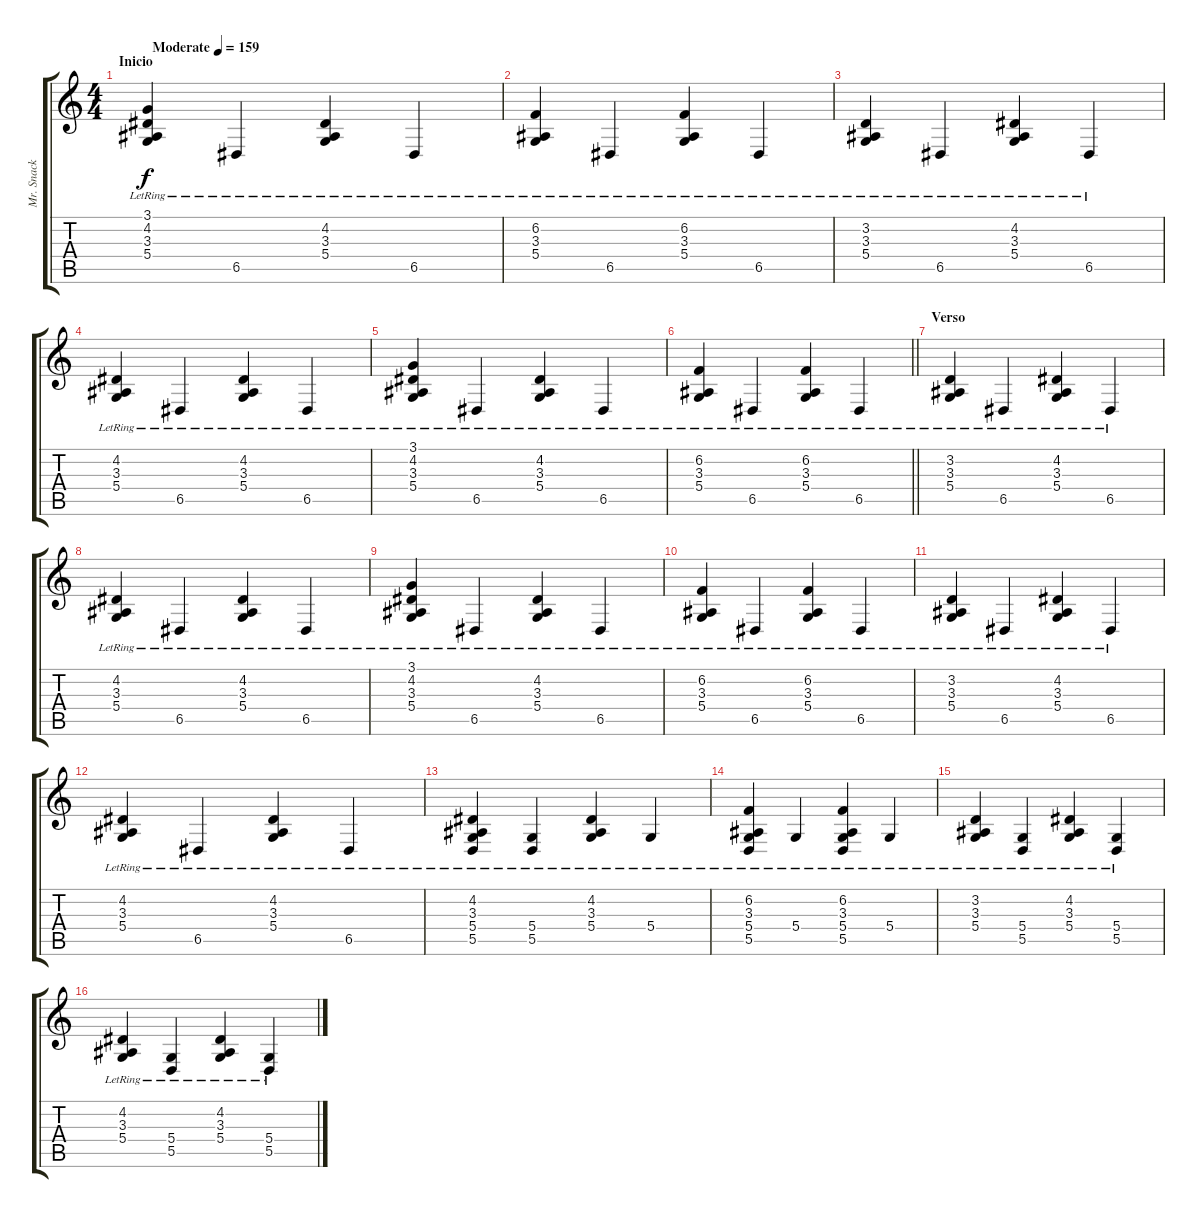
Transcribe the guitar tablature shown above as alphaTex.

\track ("Mr. Snack" "Mr. Snack") {instrument electricpiano1}
\staff {score tabs}
\tuning (E4 B3 G3 D3 A2 E2) {hide}
\ts (4 4)
\section ("" "Inicio")
\tempo (159 "Moderate")
\clef g2
\ks c
(3.1{lr} 4.2{lr} 3.3{lr} 5.4{lr}).4{dy f instrument electricpiano1} 6.5{lr}.4 (4.2{lr} 3.3{lr} 5.4{lr}).4 6.5{lr}.4 |
(6.2{lr} 3.3{lr} 5.4{lr}).4 6.5{lr}.4 (6.2{lr} 3.3{lr} 5.4{lr}).4 6.5{lr}.4 |
(3.2{lr} 3.3{lr} 5.4{lr}).4 6.5{lr}.4 (4.2{lr} 3.3{lr} 5.4{lr}).4 6.5{lr}.4 |
(4.2{lr} 3.3{lr} 5.4{lr}).4 6.5{lr}.4 (4.2{lr} 3.3{lr} 5.4{lr}).4 6.5{lr}.4 |
(3.1{lr} 4.2{lr} 3.3{lr} 5.4{lr}).4 6.5{lr}.4 (4.2{lr} 3.3{lr} 5.4{lr}).4 6.5{lr}.4 |
\barLineRight lightlight
(6.2{lr} 3.3{lr} 5.4{lr}).4 6.5{lr}.4 (6.2{lr} 3.3{lr} 5.4{lr}).4 6.5{lr}.4 |
\section ("" "Verso")
(3.2{lr} 3.3{lr} 5.4{lr}).4 6.5{lr}.4 (4.2{lr} 3.3{lr} 5.4{lr}).4 6.5{lr}.4 |
(4.2{lr} 3.3{lr} 5.4{lr}).4 6.5{lr}.4 (4.2{lr} 3.3{lr} 5.4{lr}).4 6.5{lr}.4 |
(3.1{lr} 4.2{lr} 3.3{lr} 5.4{lr}).4 6.5{lr}.4 (4.2{lr} 3.3{lr} 5.4{lr}).4 6.5{lr}.4 |
(6.2{lr} 3.3{lr} 5.4{lr}).4 6.5{lr}.4 (6.2{lr} 3.3{lr} 5.4{lr}).4 6.5{lr}.4 |
(3.2{lr} 3.3{lr} 5.4{lr}).4 6.5{lr}.4 (4.2{lr} 3.3{lr} 5.4{lr}).4 6.5{lr}.4 |
(4.2{lr} 3.3{lr} 5.4{lr}).4 6.5{lr}.4 (4.2{lr} 3.3{lr} 5.4{lr}).4 6.5{lr}.4 |
(4.2{lr} 3.3{lr} 5.4{lr} 5.5{lr}).4 (5.4{lr} 5.5{lr}).4 (4.2{lr} 3.3{lr} 5.4{lr}).4 5.4{lr}.4 |
(6.2{lr} 3.3{lr} 5.4{lr} 5.5{lr}).4 5.4{lr}.4 (6.2{lr} 3.3{lr} 5.4{lr} 5.5{lr}).4 5.4{lr}.4 |
(3.2{lr} 3.3{lr} 5.4{lr}).4 (5.4{lr} 5.5{lr}).4 (4.2{lr} 3.3{lr} 5.4{lr}).4 (5.4{lr} 5.5{lr}).4 |
(4.2{lr} 3.3{lr} 5.4{lr}).4 (5.4{lr} 5.5{lr}).4 (4.2{lr} 3.3{lr} 5.4{lr}).4 (5.4{lr} 5.5).4
